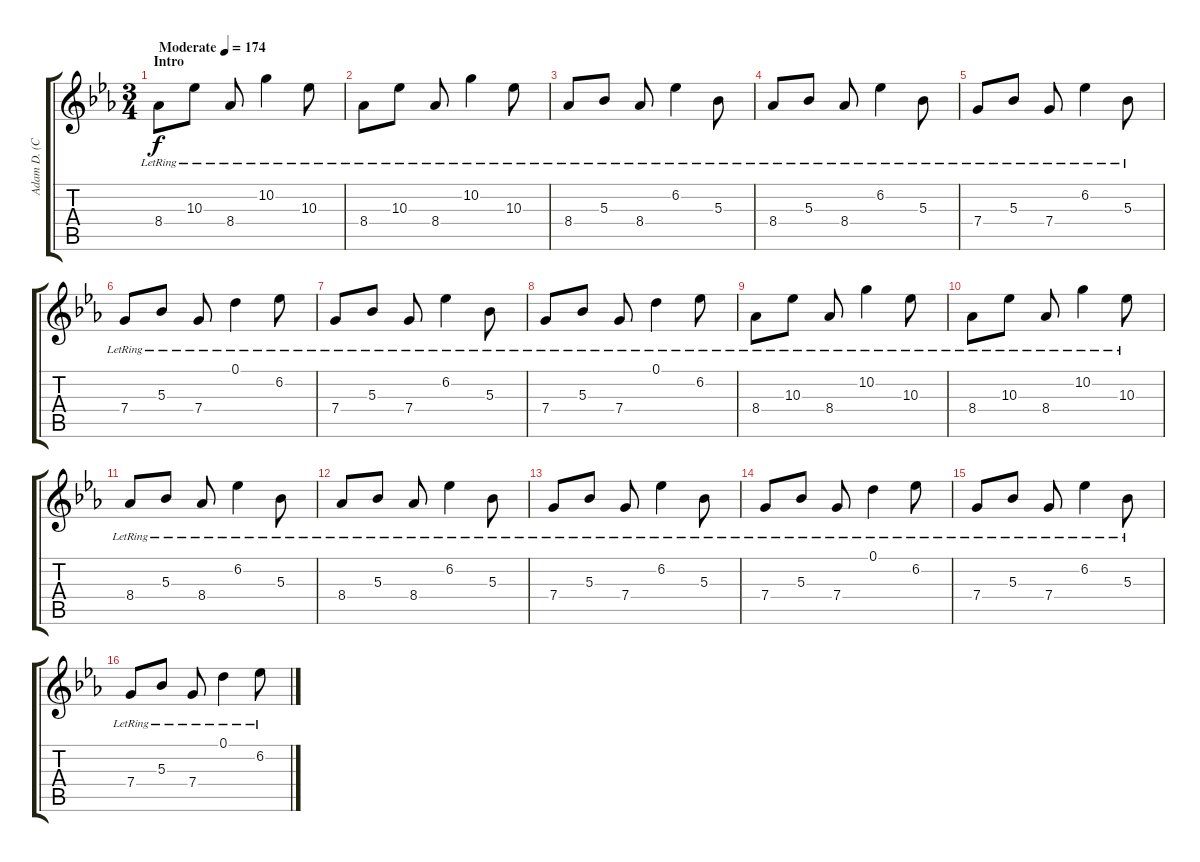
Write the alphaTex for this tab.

\track ("Adam D. (Clean)" "Adam D. (C") {instrument electricguitarclean}
\staff {score tabs}
\tuning (D4 A3 F3 C3 G2 C2) {hide}
\ts (3 4)
\section ("" "Intro")
\tempo (174 "Moderate")
\clef g2
\ks cminor
8.4{lr}.8{dy f instrument electricguitarclean} 10.3{lr}.8 8.4{lr}.8 10.2{lr}.4 10.3{lr}.8 |
8.4{lr}.8 10.3{lr}.8 8.4{lr}.8 10.2{lr}.4 10.3{lr}.8 |
8.4{lr}.8 5.3{lr}.8 8.4{lr}.8 6.2{lr}.4 5.3{lr}.8 |
8.4{lr}.8 5.3{lr}.8 8.4{lr}.8 6.2{lr}.4 5.3{lr}.8 |
7.4{lr}.8 5.3{lr}.8 7.4{lr}.8 6.2{lr}.4 5.3{lr}.8 |
7.4{lr}.8 5.3{lr}.8 7.4{lr}.8 0.1{lr}.4 6.2{lr}.8 |
7.4{lr}.8 5.3{lr}.8 7.4{lr}.8 6.2{lr}.4 5.3{lr}.8 |
7.4{lr}.8 5.3{lr}.8 7.4{lr}.8 0.1{lr}.4 6.2{lr}.8 |
8.4{lr}.8 10.3{lr}.8 8.4{lr}.8 10.2{lr}.4 10.3{lr}.8 |
8.4{lr}.8 10.3{lr}.8 8.4{lr}.8 10.2{lr}.4 10.3{lr}.8 |
8.4{lr}.8 5.3{lr}.8 8.4{lr}.8 6.2{lr}.4 5.3{lr}.8 |
8.4{lr}.8 5.3{lr}.8 8.4{lr}.8 6.2{lr}.4 5.3{lr}.8 |
7.4{lr}.8 5.3{lr}.8 7.4{lr}.8 6.2{lr}.4 5.3{lr}.8 |
7.4{lr}.8 5.3{lr}.8 7.4{lr}.8 0.1{lr}.4 6.2{lr}.8 |
7.4{lr}.8 5.3{lr}.8 7.4{lr}.8 6.2{lr}.4 5.3{lr}.8 |
7.4{lr}.8 5.3{lr}.8 7.4{lr}.8 0.1{lr}.4 6.2{lr}.8
